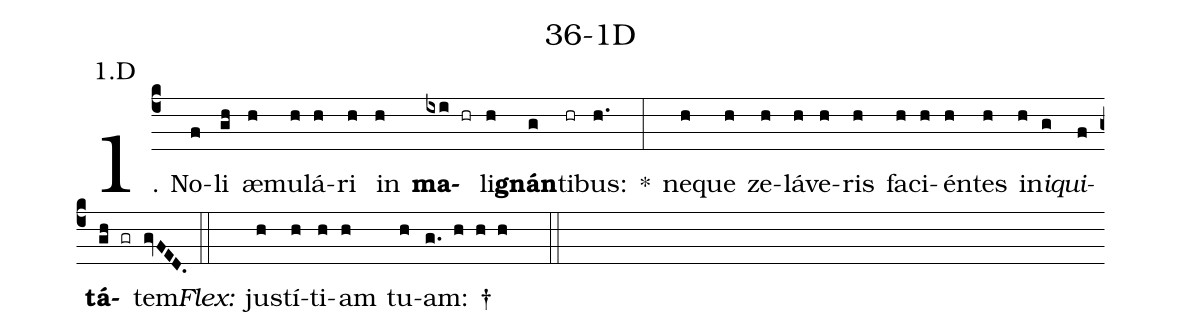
name: 36-1D;
annotation: 1.D;
%%
(c4)1. No(f)li(gh) æ(h)mu(h)lá(h)ri(h) in(h) <b>ma</b>(ixi hr)li(h)<b>gnán</b>(g)ti(hr)bus:(h.) *(:) ne(h)que(h) ze(h)lá(h)ve(h)ris(h) fa(h)ci(h)én(h)tes(h) in(h)<i>i</i>(g)<i>qui</i>(f)<b>tá</b>(gh gr)tem.(gvFED.) (::)
<i>Flex:</i>()  jus(h)tí(h)ti(h)am(h) tu(h)am: †(g. h h h  ::)
